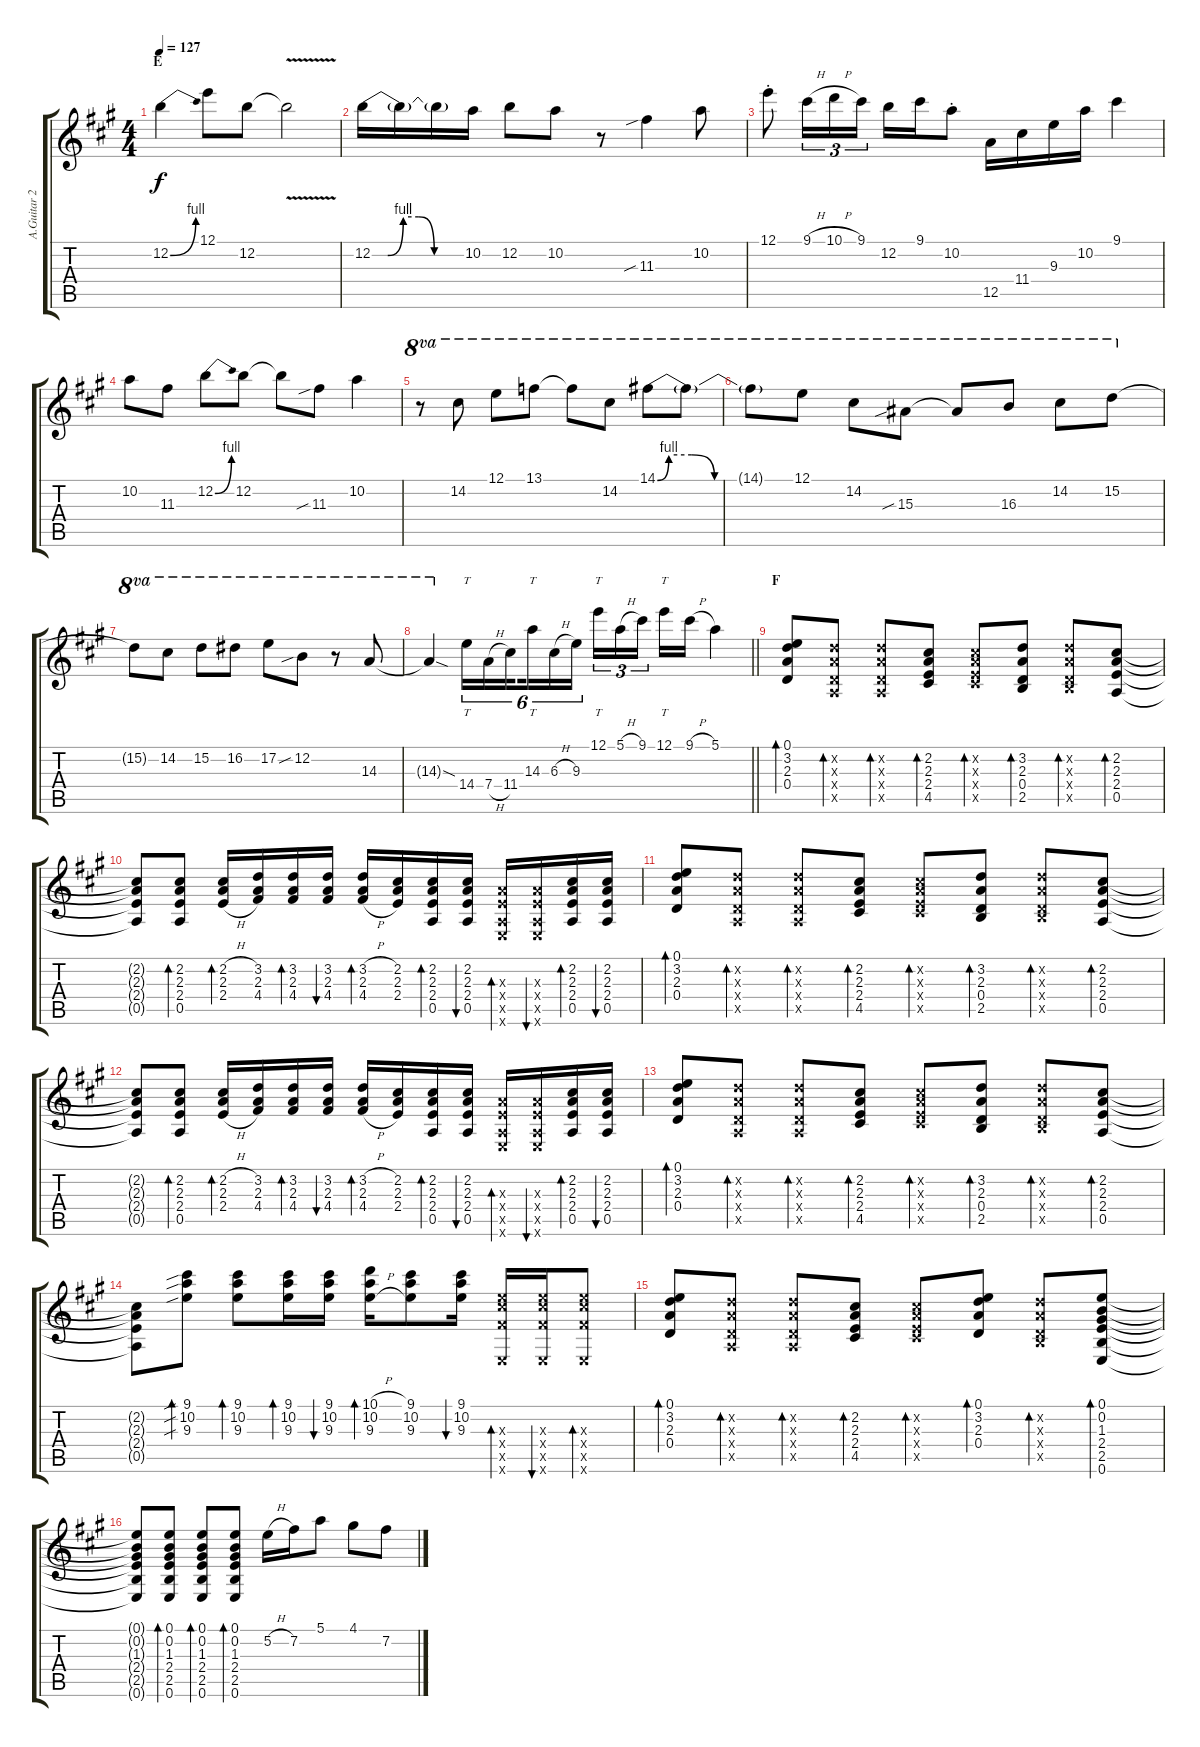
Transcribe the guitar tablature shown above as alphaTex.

\track ("A.Guitar 2" "A.Guitar 2") {instrument acousticguitarsteel}
\staff {score tabs}
\tuning (E4 B3 G3 D3 A2 E2) {hide}
\ts (4 4)
\section ("" "E")
\tempo 127
\clef g2
\ks a
12.2{be (bend 0 0 60 4)}.4{dy f} 12.1.8 12.2.8 12.2{v t}.2 |
12.2{be (custom 0 0 10 0 20 4 30 4 40 0 60 0)}.16 12.2{t}.16 12.2{t}.16 10.2.16 12.2.8 10.2.8 r.8 11.3{sib}.4 10.2.8 |
12.1{st}.8 9.1{h}.16{tu (3 2)} 10.1{h}.16{tu (3 2)} 9.1.16{tu (3 2)} 12.2.16 9.1.16 10.2{st}.8 12.5.16 11.4.16 9.3.16 10.2.16 9.1.4 |
10.2.8 11.3.8 12.2{be (bend 0 0 60 4)}.8 12.2.8 12.2{t}.8 11.3{sib}.8 10.2.4 |
r.8{ot 8va} 14.2.8{ot 8va} 12.1.8{ot 8va} 13.1.8{ot 8va} 13.1{t}.8{ot 8va} 14.2.8{ot 8va} 14.1{be (custom 0 0 5 4 15 4 25 0 60 0)}.8{ot 8va} 14.1{t}.8{ot 8va} |
14.1{t}.8{ot 8va} 12.1.8{ot 8va} 14.2.8{ot 8va} 15.3{sib}.8{ot 8va} 15.3{t}.8{ot 8va} 16.3.8{ot 8va} 14.2.8{ot 8va} 15.2.8{ot 8va} |
15.2{t}.8{ot 8va} 14.2.8{ot 8va} 15.2.8{ot 8va} 16.2.8{ot 8va} 17.2.8{ot 8va} 12.2{sib}.8{ot 8va} r.8{ot 8va} 14.3.8{ot 8va} |
\barLineRight lightlight
14.3{sod t}.4{ot 8va} 14.4.16{tt tu (6 4) txt ""} 7.4{h}.16{tu (6 4)} 11.4.16{tu (6 4) beam splitsecondary} 14.3.16{tt tu (6 4)} 6.3{h}.16{tu (6 4)} 9.3.16{tu (6 4)} 12.1.16{tt tu (3 2)} 5.1{h}.16{tu (3 2)} 9.1.16{tu (3 2) txt "" beam splitsecondary} 12.1.16{tt} 9.1{h}.16 5.1.4 |
\section ("" "F")
(0.1 3.2 2.3 0.4).8{bd 30} (3.2{x} 2.3{x} 0.4{x} 0.5{x}).8{bd 30} (3.2{x} 2.3{x} 0.4{x} 0.5{x}).8{bd 30} (2.2 2.3 2.4 4.5).8{bd 30} (2.2{x} 2.3{x} 2.4{x} 4.5{x}).8{bd 30} (3.2 2.3 0.4 2.5).8{bd 30} (3.2{x} 2.3{x} 0.4{x} 2.5{x}).8{bd 30} (2.2 2.3 2.4 0.5).8{bd 30} |
(2.2{t} 2.3{t} 2.4{t} 0.5{t}).8 (2.2 2.3 2.4 0.5).8{bd 30} (2.2{h} 2.3{h} 2.4{h}).16{bd 30} (3.2 2.3 4.4).16 (3.2 2.3 4.4).16{bd 30} (3.2 2.3 4.4).16{bu 30} (3.2{h} 2.3{h} 4.4{h}).16{bd 30} (2.2 2.3 2.4).16 (2.2 2.3 2.4 0.5).16{bd 30} (2.2 2.3 2.4 0.5).16{bu 30} (2.3{x} 2.4{x} 0.5{x} 0.6{x}).16{bd 30} (2.3{x} 2.4{x} 0.5{x} 0.6{x}).16{bu 30} (2.2 2.3 2.4 0.5).16{bd 30} (2.2 2.3 2.4 0.5).16{bu 30} |
(0.1 3.2 2.3 0.4).8{bd 30} (3.2{x} 2.3{x} 0.4{x} 0.5{x}).8{bd 30} (3.2{x} 2.3{x} 0.4{x} 0.5{x}).8{bd 30} (2.2 2.3 2.4 4.5).8{bd 30} (2.2{x} 2.3{x} 2.4{x} 4.5{x}).8{bd 30} (3.2 2.3 0.4 2.5).8{bd 30} (3.2{x} 2.3{x} 0.4{x} 2.5{x}).8{bd 30} (2.2 2.3 2.4 0.5).8{bd 30} |
(2.2{t} 2.3{t} 2.4{t} 0.5{t}).8 (2.2 2.3 2.4 0.5).8{bd 30} (2.2{h} 2.3{h} 2.4{h}).16{bd 30} (3.2 2.3 4.4).16 (3.2 2.3 4.4).16{bd 30} (3.2 2.3 4.4).16{bu 30} (3.2{h} 2.3{h} 4.4{h}).16{bd 30} (2.2 2.3 2.4).16 (2.2 2.3 2.4 0.5).16{bd 30} (2.2 2.3 2.4 0.5).16{bu 30} (2.3{x} 2.4{x} 0.5{x} 0.6{x}).16{bd 30} (2.3{x} 2.4{x} 0.5{x} 0.6{x}).16{bu 30} (2.2 2.3 2.4 0.5).16{bd 30} (2.2 2.3 2.4 0.5).16{bu 30} |
(0.1 3.2 2.3 0.4).8{bd 30} (3.2{x} 2.3{x} 0.4{x} 0.5{x}).8{bd 30} (3.2{x} 2.3{x} 0.4{x} 0.5{x}).8{bd 30} (2.2 2.3 2.4 4.5).8{bd 30} (2.2{x} 2.3{x} 2.4{x} 4.5{x}).8{bd 30} (3.2 2.3 0.4 2.5).8{bd 30} (3.2{x} 2.3{x} 0.4{x} 2.5{x}).8{bd 30} (2.2 2.3 2.4 0.5).8{bd 30} |
(2.2{t} 2.3{t} 2.4{t} 0.5{t}).8 (9.1{sib} 10.2{sib} 9.3{sib}).8{bd 30} (9.1 10.2 9.3).8{bd 30} (9.1 10.2 9.3).16{bd 30} (9.1 10.2 9.3).16{bu 30} (10.1{h} 10.2{h} 9.3{h}).16{bd 30} (9.1 10.2 9.3).8 (9.1 10.2 9.3).16{bu 30} (9.3{x} 11.4{x} 9.5{x} 0.6{x}).16{bd 30} (9.3{x} 11.4{x} 9.5{x} 0.6{x}).16{bu 30} (9.3{x} 11.4{x} 9.5{x} 0.6{x}).8{bd 30} |
(0.1 3.2 2.3 0.4).8{bd 30} (3.2{x} 2.3{x} 0.4{x} 0.5{x}).8{bd 30} (3.2{x} 2.3{x} 0.4{x} 0.5{x}).8{bd 30} (2.2 2.3 2.4 4.5).8{bd 30} (2.2{x} 2.3{x} 2.4{x} 4.5{x}).8{bd 30} (0.1 3.2 2.3 0.4).8{bd 30} (3.2{x} 2.3{x} 0.4{x} 2.5{x}).8{bd 30} (0.1 0.2 1.3 2.4 2.5 0.6).8{bd 30} |
(0.1{t} 0.2{t} 1.3{t} 2.4{t} 2.5{t} 0.6{t}).8 (0.1 0.2 1.3 2.4 2.5 0.6).8{bd 30} (0.1 0.2 1.3 2.4 2.5 0.6).8{bd 30} (0.1 0.2 1.3 2.4 2.5 0.6).8{bd 30} 5.2{h}.16 7.2.16 5.1.8 4.1.8 7.2.8
